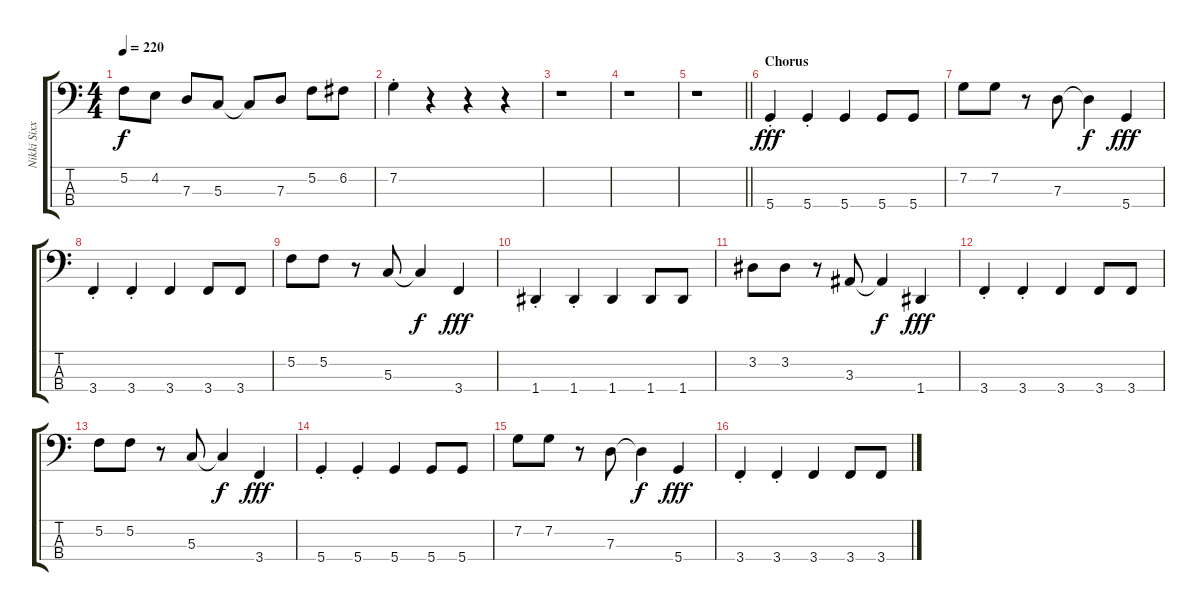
\track ("Nikki Sixx - Bass" "Nikki Sixx") {instrument electricbasspick}
\staff {score tabs}
\tuning (F2 C2 G1 D1) {hide}
\ts (4 4)
\tempo 220
\clef f4
\ks c
5.2.8{dy f} 4.2.8 7.3.8 5.3.8 5.3{t}.8 7.3.8 5.2.8 6.2.8 |
7.2{st}.4 r.4 r.4 r.4 |
r.1 |
r.1 |
\barLineRight lightlight
r.1 |
\section ("" "Chorus")
5.4{st}.4{dy fff} 5.4{st}.4 5.4.4 5.4.8 5.4.8 |
7.2.8 7.2.8 r.8 7.3.8 7.3{t}.4{dy f} 5.4.4{dy fff} |
3.4{st}.4 3.4{st}.4 3.4.4 3.4.8 3.4.8 |
5.2.8 5.2.8 r.8 5.3.8 5.3{t}.4{dy f} 3.4.4{dy fff} |
1.4{st}.4 1.4{st}.4 1.4.4 1.4.8 1.4.8 |
3.2.8 3.2.8 r.8 3.3.8 3.3{t}.4{dy f} 1.4.4{dy fff} |
3.4{st}.4 3.4{st}.4 3.4.4 3.4.8 3.4.8 |
5.2.8 5.2.8 r.8 5.3.8 5.3{t}.4{dy f} 3.4.4{dy fff} |
5.4{st}.4 5.4{st}.4 5.4.4 5.4.8 5.4.8 |
7.2.8 7.2.8 r.8 7.3.8 7.3{t}.4{dy f} 5.4.4{dy fff} |
3.4{st}.4 3.4{st}.4 3.4.4 3.4.8 3.4.8
